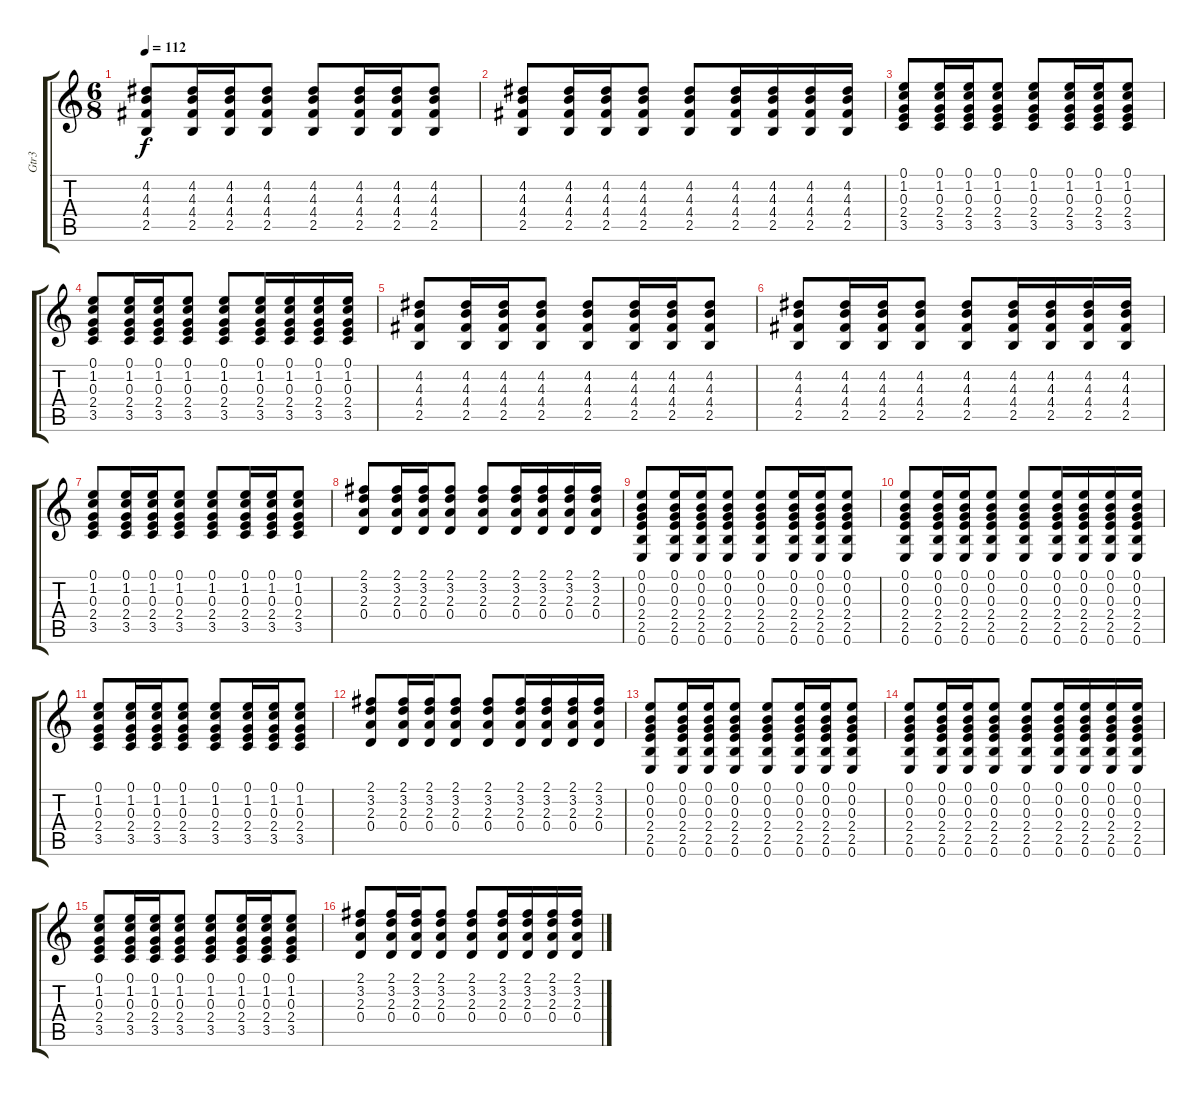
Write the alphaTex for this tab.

\track ("Gtr3" "Gtr3") {instrument acousticguitarsteel}
\staff {score tabs}
\tuning (E4 B3 G3 D3 A2 E2) {hide}
\ts (6 8)
\tempo 112
\clef g2
\ks c
(4.2 4.3 4.4 2.5).8{dy f} (4.2 4.3 4.4 2.5).16 (4.2 4.3 4.4 2.5).16 (4.2 4.3 4.4 2.5).8 (4.2 4.3 4.4 2.5).8 (4.2 4.3 4.4 2.5).16 (4.2 4.3 4.4 2.5).16 (4.2 4.3 4.4 2.5).8 |
(4.2 4.3 4.4 2.5).8 (4.2 4.3 4.4 2.5).16 (4.2 4.3 4.4 2.5).16 (4.2 4.3 4.4 2.5).8 (4.2 4.3 4.4 2.5).8 (4.2 4.3 4.4 2.5).16 (4.2 4.3 4.4 2.5).16 (4.2 4.3 4.4 2.5).16 (4.2 4.3 4.4 2.5).16 |
(0.1 1.2 0.3 2.4 3.5).8 (0.1 1.2 0.3 2.4 3.5).16 (0.1 1.2 0.3 2.4 3.5).16 (0.1 1.2 0.3 2.4 3.5).8 (0.1 1.2 0.3 2.4 3.5).8 (0.1 1.2 0.3 2.4 3.5).16 (0.1 1.2 0.3 2.4 3.5).16 (0.1 1.2 0.3 2.4 3.5).8 |
(0.1 1.2 0.3 2.4 3.5).8 (0.1 1.2 0.3 2.4 3.5).16 (0.1 1.2 0.3 2.4 3.5).16 (0.1 1.2 0.3 2.4 3.5).8 (0.1 1.2 0.3 2.4 3.5).8 (0.1 1.2 0.3 2.4 3.5).16 (0.1 1.2 0.3 2.4 3.5).16 (0.1 1.2 0.3 2.4 3.5).16 (0.1 1.2 0.3 2.4 3.5).16 |
(4.2 4.3 4.4 2.5).8 (4.2 4.3 4.4 2.5).16 (4.2 4.3 4.4 2.5).16 (4.2 4.3 4.4 2.5).8 (4.2 4.3 4.4 2.5).8 (4.2 4.3 4.4 2.5).16 (4.2 4.3 4.4 2.5).16 (4.2 4.3 4.4 2.5).8 |
(4.2 4.3 4.4 2.5).8 (4.2 4.3 4.4 2.5).16 (4.2 4.3 4.4 2.5).16 (4.2 4.3 4.4 2.5).8 (4.2 4.3 4.4 2.5).8 (4.2 4.3 4.4 2.5).16 (4.2 4.3 4.4 2.5).16 (4.2 4.3 4.4 2.5).16 (4.2 4.3 4.4 2.5).16 |
(0.1 1.2 0.3 2.4 3.5).8 (0.1 1.2 0.3 2.4 3.5).16 (0.1 1.2 0.3 2.4 3.5).16 (0.1 1.2 0.3 2.4 3.5).8 (0.1 1.2 0.3 2.4 3.5).8 (0.1 1.2 0.3 2.4 3.5).16 (0.1 1.2 0.3 2.4 3.5).16 (0.1 1.2 0.3 2.4 3.5).8 |
(2.1 3.2 2.3 0.4).8 (2.1 3.2 2.3 0.4).16 (2.1 3.2 2.3 0.4).16 (2.1 3.2 2.3 0.4).8 (2.1 3.2 2.3 0.4).8 (2.1 3.2 2.3 0.4).16 (2.1 3.2 2.3 0.4).16 (2.1 3.2 2.3 0.4).16 (2.1 3.2 2.3 0.4).16 |
(0.1 0.2 0.3 2.4 2.5 0.6).8 (0.1 0.2 0.3 2.4 2.5 0.6).16 (0.1 0.2 0.3 2.4 2.5 0.6).16 (0.1 0.2 0.3 2.4 2.5 0.6).8 (0.1 0.2 0.3 2.4 2.5 0.6).8 (0.1 0.2 0.3 2.4 2.5 0.6).16 (0.1 0.2 0.3 2.4 2.5 0.6).16 (0.1 0.2 0.3 2.4 2.5 0.6).8 |
(0.1 0.2 0.3 2.4 2.5 0.6).8 (0.1 0.2 0.3 2.4 2.5 0.6).16 (0.1 0.2 0.3 2.4 2.5 0.6).16 (0.1 0.2 0.3 2.4 2.5 0.6).8 (0.1 0.2 0.3 2.4 2.5 0.6).8 (0.1 0.2 0.3 2.4 2.5 0.6).16 (0.1 0.2 0.3 2.4 2.5 0.6).16 (0.1 0.2 0.3 2.4 2.5 0.6).16 (0.1 0.2 0.3 2.4 2.5 0.6).16 |
(0.1 1.2 0.3 2.4 3.5).8 (0.1 1.2 0.3 2.4 3.5).16 (0.1 1.2 0.3 2.4 3.5).16 (0.1 1.2 0.3 2.4 3.5).8 (0.1 1.2 0.3 2.4 3.5).8 (0.1 1.2 0.3 2.4 3.5).16 (0.1 1.2 0.3 2.4 3.5).16 (0.1 1.2 0.3 2.4 3.5).8 |
(2.1 3.2 2.3 0.4).8 (2.1 3.2 2.3 0.4).16 (2.1 3.2 2.3 0.4).16 (2.1 3.2 2.3 0.4).8 (2.1 3.2 2.3 0.4).8 (2.1 3.2 2.3 0.4).16 (2.1 3.2 2.3 0.4).16 (2.1 3.2 2.3 0.4).16 (2.1 3.2 2.3 0.4).16 |
(0.1 0.2 0.3 2.4 2.5 0.6).8 (0.1 0.2 0.3 2.4 2.5 0.6).16 (0.1 0.2 0.3 2.4 2.5 0.6).16 (0.1 0.2 0.3 2.4 2.5 0.6).8 (0.1 0.2 0.3 2.4 2.5 0.6).8 (0.1 0.2 0.3 2.4 2.5 0.6).16 (0.1 0.2 0.3 2.4 2.5 0.6).16 (0.1 0.2 0.3 2.4 2.5 0.6).8 |
(0.1 0.2 0.3 2.4 2.5 0.6).8 (0.1 0.2 0.3 2.4 2.5 0.6).16 (0.1 0.2 0.3 2.4 2.5 0.6).16 (0.1 0.2 0.3 2.4 2.5 0.6).8 (0.1 0.2 0.3 2.4 2.5 0.6).8 (0.1 0.2 0.3 2.4 2.5 0.6).16 (0.1 0.2 0.3 2.4 2.5 0.6).16 (0.1 0.2 0.3 2.4 2.5 0.6).16 (0.1 0.2 0.3 2.4 2.5 0.6).16 |
(0.1 1.2 0.3 2.4 3.5).8 (0.1 1.2 0.3 2.4 3.5).16 (0.1 1.2 0.3 2.4 3.5).16 (0.1 1.2 0.3 2.4 3.5).8 (0.1 1.2 0.3 2.4 3.5).8 (0.1 1.2 0.3 2.4 3.5).16 (0.1 1.2 0.3 2.4 3.5).16 (0.1 1.2 0.3 2.4 3.5).8 |
(2.1 3.2 2.3 0.4).8 (2.1 3.2 2.3 0.4).16 (2.1 3.2 2.3 0.4).16 (2.1 3.2 2.3 0.4).8 (2.1 3.2 2.3 0.4).8 (2.1 3.2 2.3 0.4).16 (2.1 3.2 2.3 0.4).16 (2.1 3.2 2.3 0.4).16 (2.1 3.2 2.3 0.4).16
